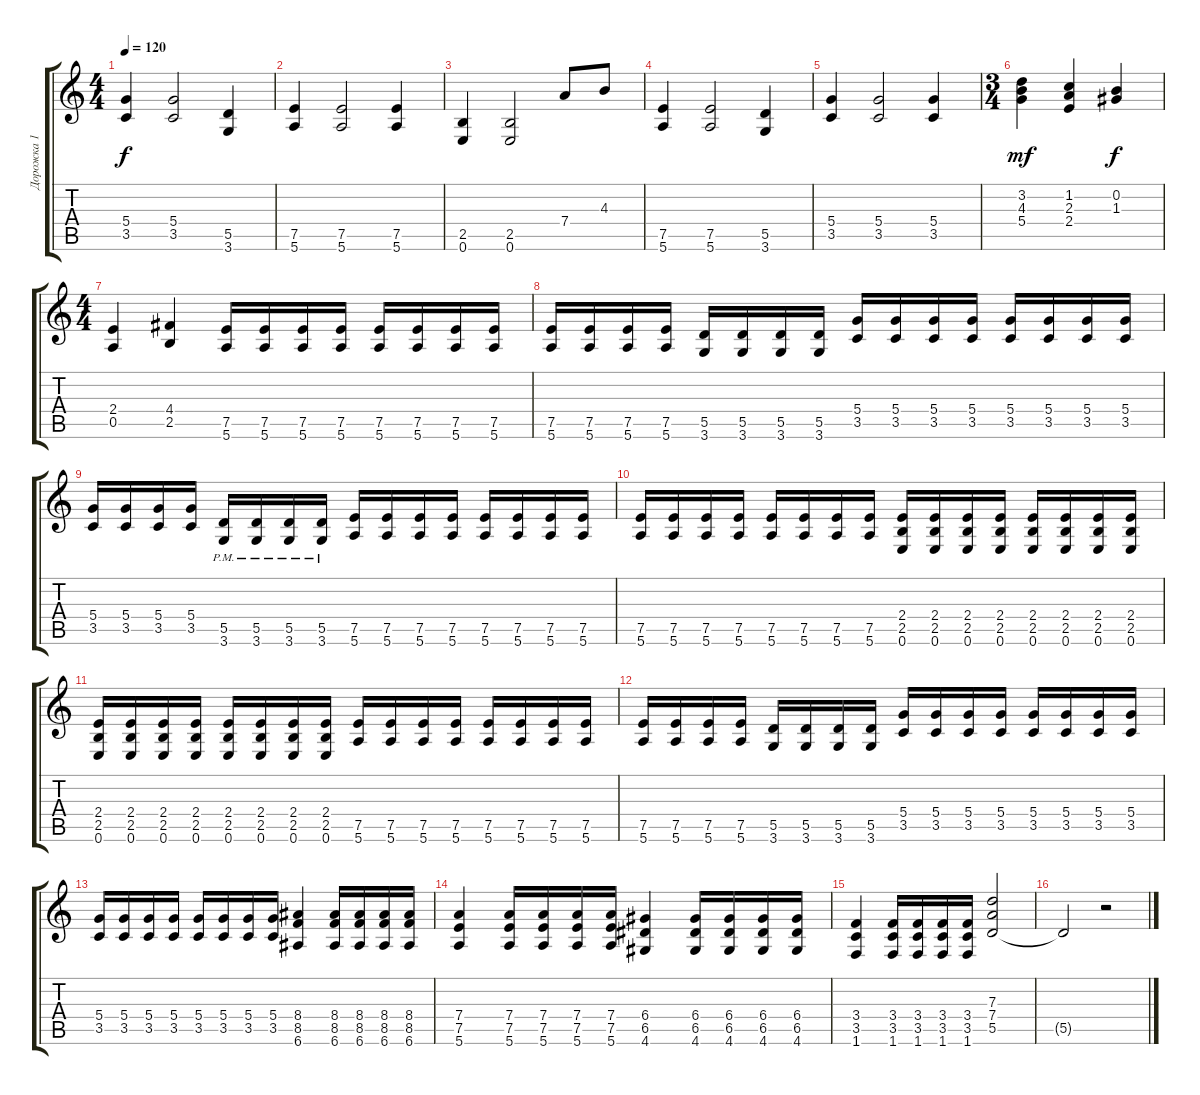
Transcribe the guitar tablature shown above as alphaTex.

\track ("Дорожка 1" "Дорожка 1") {solo instrument distortionguitar}
\staff {score tabs}
\tuning (E4 B3 G3 D3 A2 E2) {hide}
\ts (4 4)
\tempo 120
\clef g2
\ks c
(5.4 3.5).4{dy f} (5.4 3.5).2 (5.5 3.6).4 |
(7.5 5.6).4 (7.5 5.6).2 (7.5 5.6).4 |
(2.5 0.6).4 (2.5 0.6).2 7.4.8 4.3.8 |
(7.5 5.6).4 (7.5 5.6).2 (5.5 3.6).4 |
(5.4 3.5).4 (5.4 3.5).2 (5.4 3.5).4 |
\ts (3 4)
(3.2 4.3 5.4).4{dy mf} (1.2 2.3 2.4).4 (0.2 1.3).4{dy f} |
\ts (4 4)
(2.4 0.5).4 (4.4 2.5).4 (7.5 5.6).16 (7.5 5.6).16 (7.5 5.6).16 (7.5 5.6).16 (7.5 5.6).16 (7.5 5.6).16 (7.5 5.6).16 (7.5 5.6).16 |
(7.5 5.6).16 (7.5 5.6).16 (7.5 5.6).16 (7.5 5.6).16 (5.5 3.6).16 (5.5 3.6).16 (5.5 3.6).16 (5.5 3.6).16 (5.4 3.5).16 (5.4 3.5).16 (5.4 3.5).16 (5.4 3.5).16 (5.4 3.5).16 (5.4 3.5).16 (5.4 3.5).16 (5.4 3.5).16 |
(5.4 3.5).16 (5.4 3.5).16 (5.4 3.5).16 (5.4 3.5).16 (5.5 3.6{pm}).16 (5.5 3.6{pm}).16 (5.5 3.6{pm}).16 (5.5 3.6{pm}).16 (7.5 5.6).16 (7.5 5.6).16 (7.5 5.6).16 (7.5 5.6).16 (7.5 5.6).16 (7.5 5.6).16 (7.5 5.6).16 (7.5 5.6).16 |
(7.5 5.6).16 (7.5 5.6).16 (7.5 5.6).16 (7.5 5.6).16 (7.5 5.6).16 (7.5 5.6).16 (7.5 5.6).16 (7.5 5.6).16 (2.4 2.5 0.6).16 (2.4 2.5 0.6).16 (2.4 2.5 0.6).16 (2.4 2.5 0.6).16 (2.4 2.5 0.6).16 (2.4 2.5 0.6).16 (2.4 2.5 0.6).16 (2.4 2.5 0.6).16 |
(2.4 2.5 0.6).16 (2.4 2.5 0.6).16 (2.4 2.5 0.6).16 (2.4 2.5 0.6).16 (2.4 2.5 0.6).16 (2.4 2.5 0.6).16 (2.4 2.5 0.6).16 (2.4 2.5 0.6).16 (7.5 5.6).16 (7.5 5.6).16 (7.5 5.6).16 (7.5 5.6).16 (7.5 5.6).16 (7.5 5.6).16 (7.5 5.6).16 (7.5 5.6).16 |
(7.5 5.6).16 (7.5 5.6).16 (7.5 5.6).16 (7.5 5.6).16 (5.5 3.6).16 (5.5 3.6).16 (5.5 3.6).16 (5.5 3.6).16 (5.4 3.5).16 (5.4 3.5).16 (5.4 3.5).16 (5.4 3.5).16 (5.4 3.5).16 (5.4 3.5).16 (5.4 3.5).16 (5.4 3.5).16 |
(5.4 3.5).16 (5.4 3.5).16 (5.4 3.5).16 (5.4 3.5).16 (5.4 3.5).16 (5.4 3.5).16 (5.4 3.5).16 (5.4 3.5).16 (8.4 8.5 6.6).4 (8.4 8.5 6.6).16 (8.4 8.5 6.6).16 (8.4 8.5 6.6).16 (8.4 8.5 6.6).16 |
(7.4 7.5 5.6).4 (7.4 7.5 5.6).16 (7.4 7.5 5.6).16 (7.4 7.5 5.6).16 (7.4 7.5 5.6).16 (6.4 6.5 4.6).4 (6.4 6.5 4.6).16 (6.4 6.5 4.6).16 (6.4 6.5 4.6).16 (6.4 6.5 4.6).16 |
(3.4 3.5 1.6).4 (3.4 3.5 1.6).16 (3.4 3.5 1.6).16 (3.4 3.5 1.6).16 (3.4 3.5 1.6).16 (7.3 7.4 5.5).2 |
5.5{t}.2 r.2
